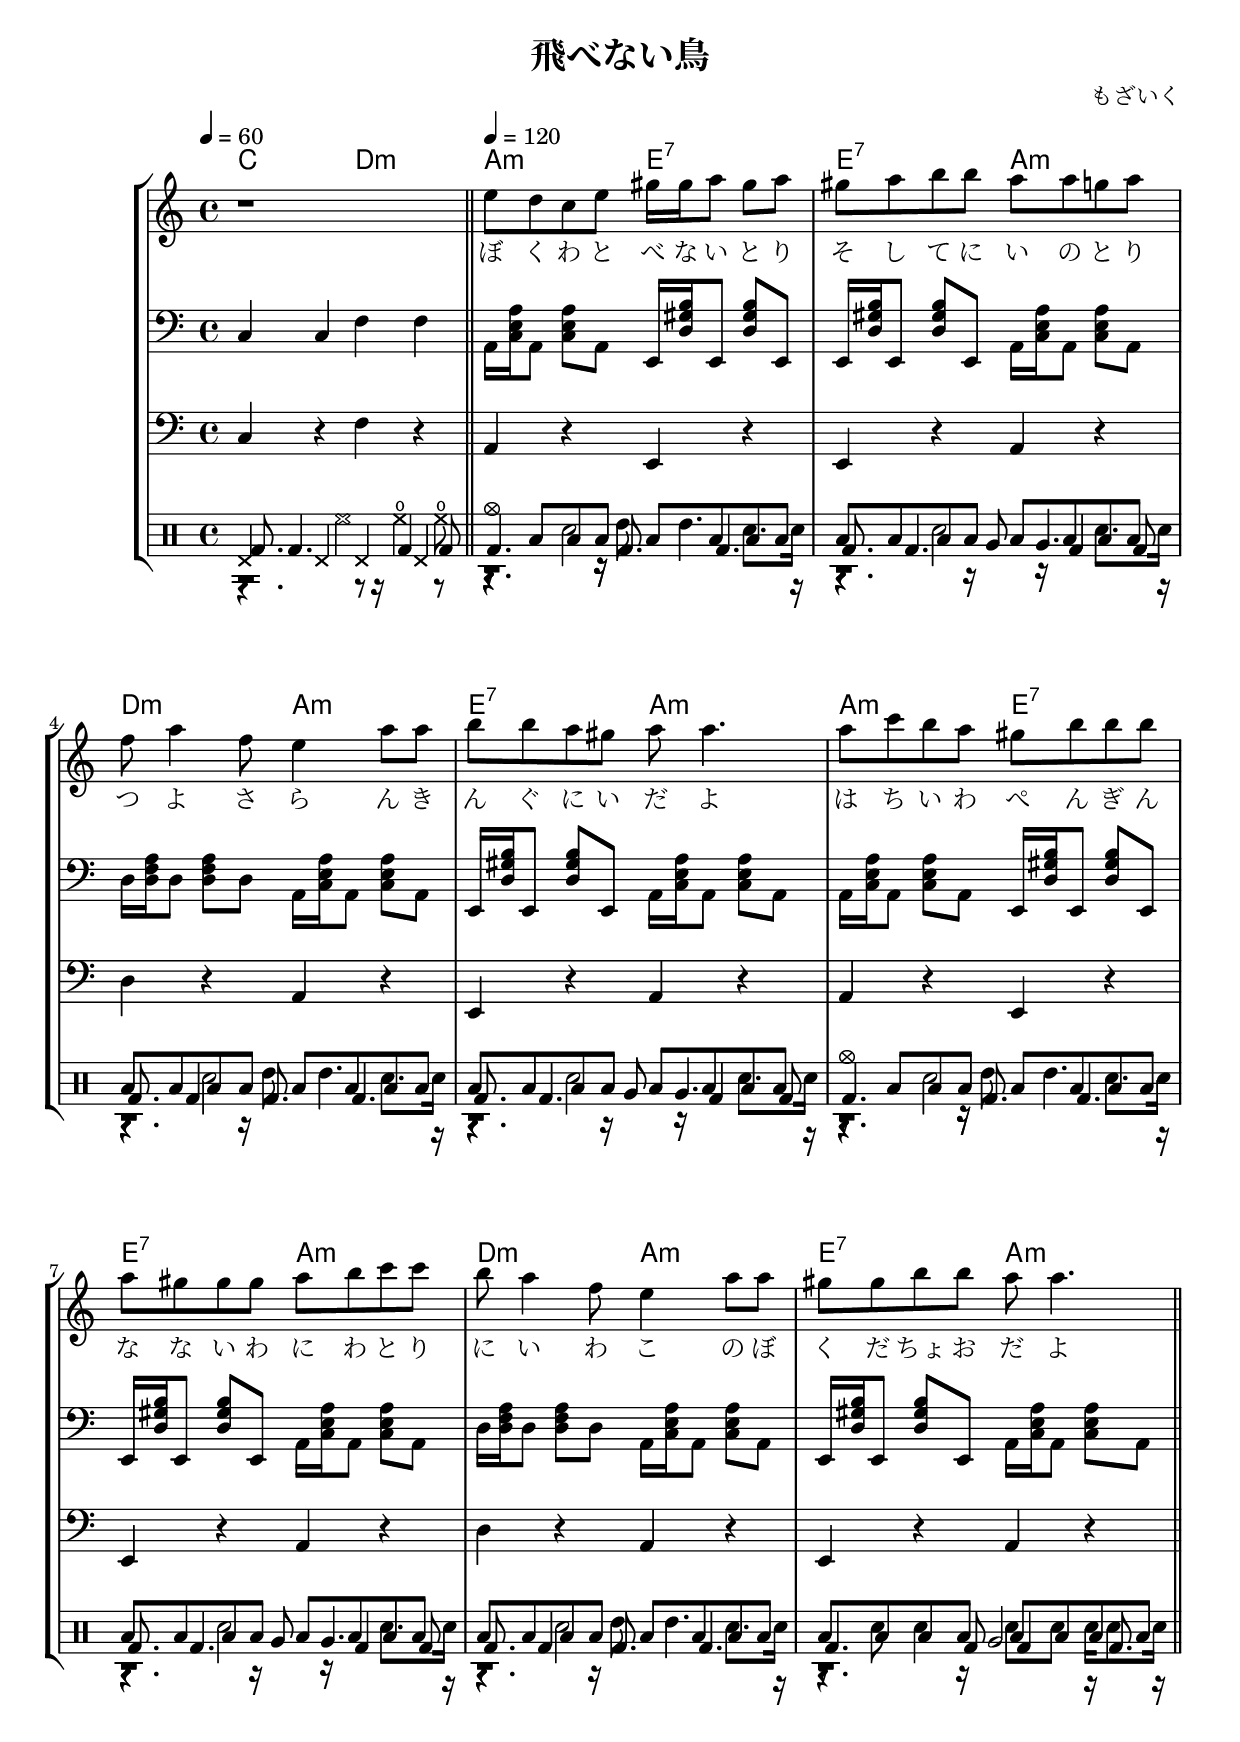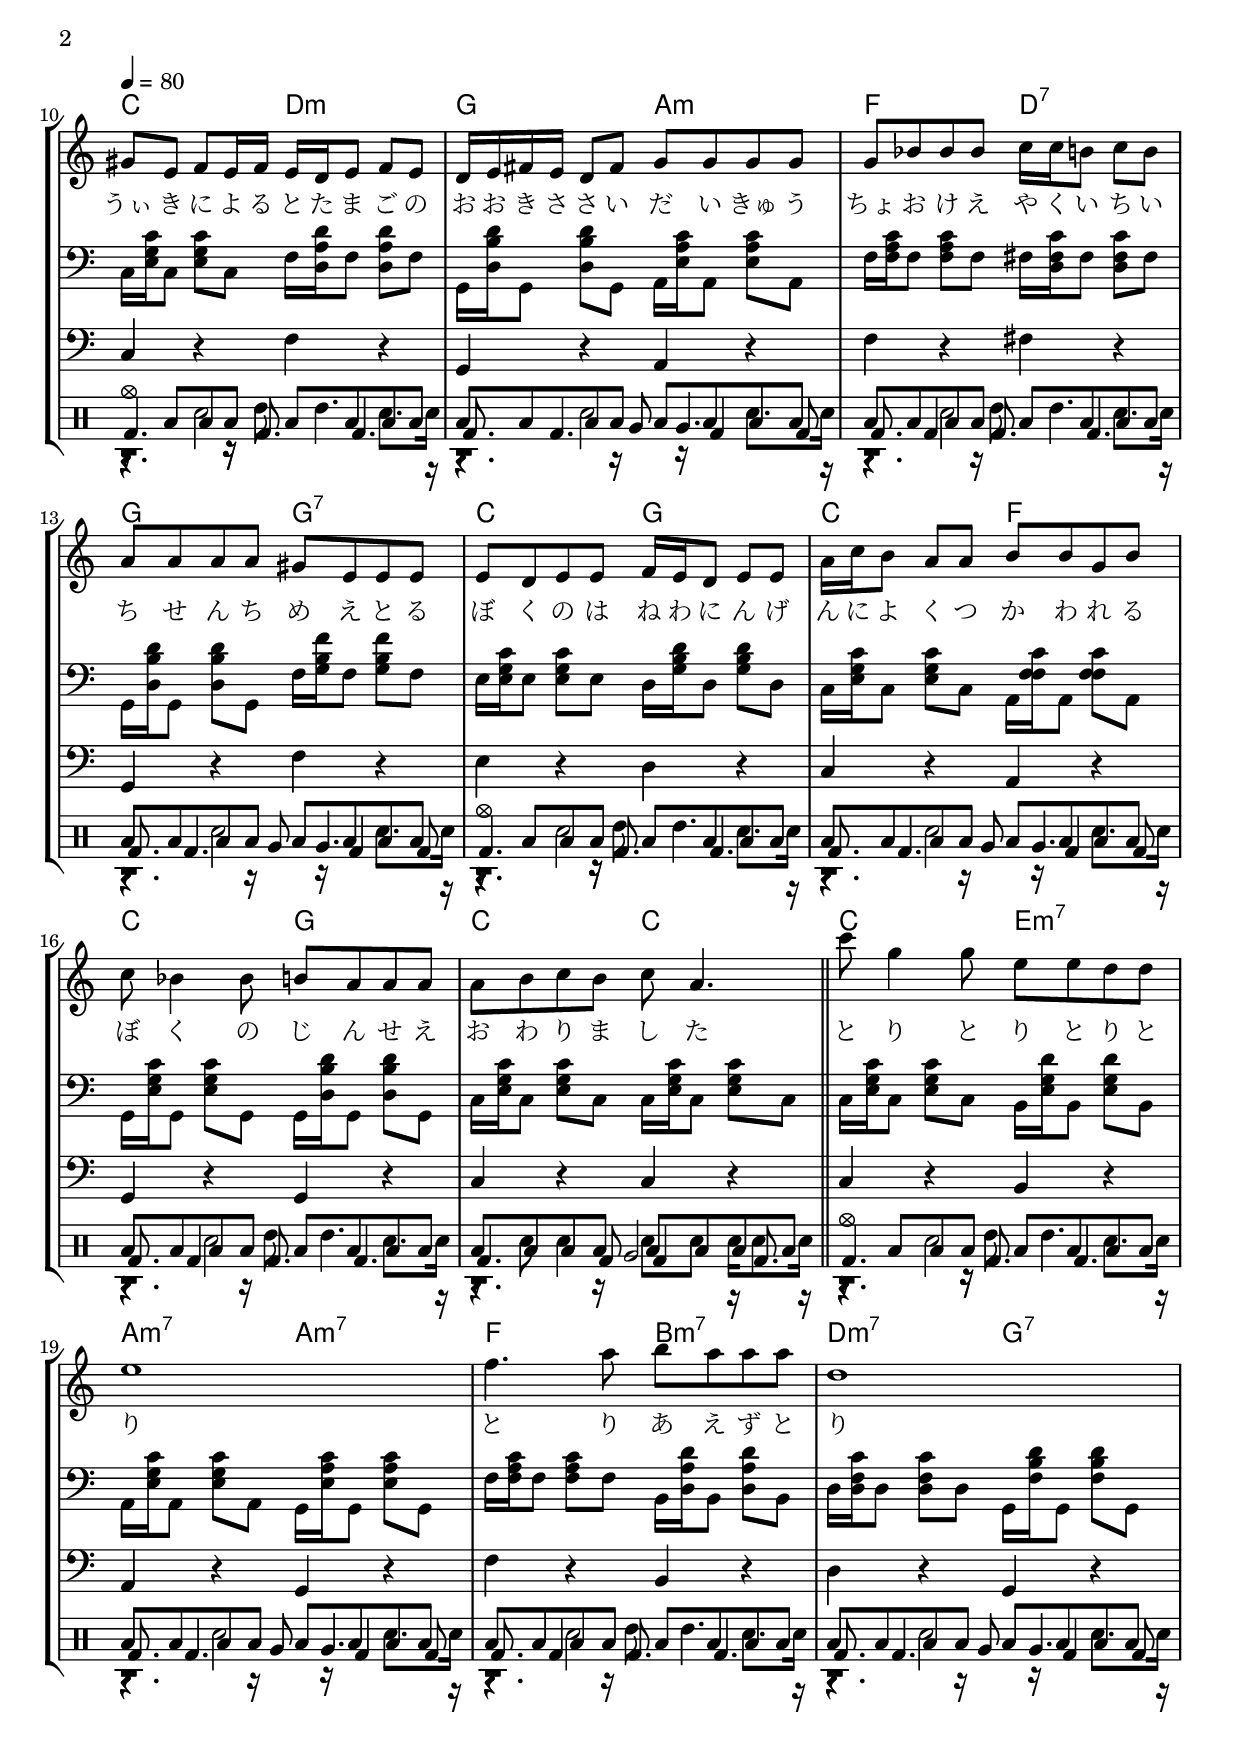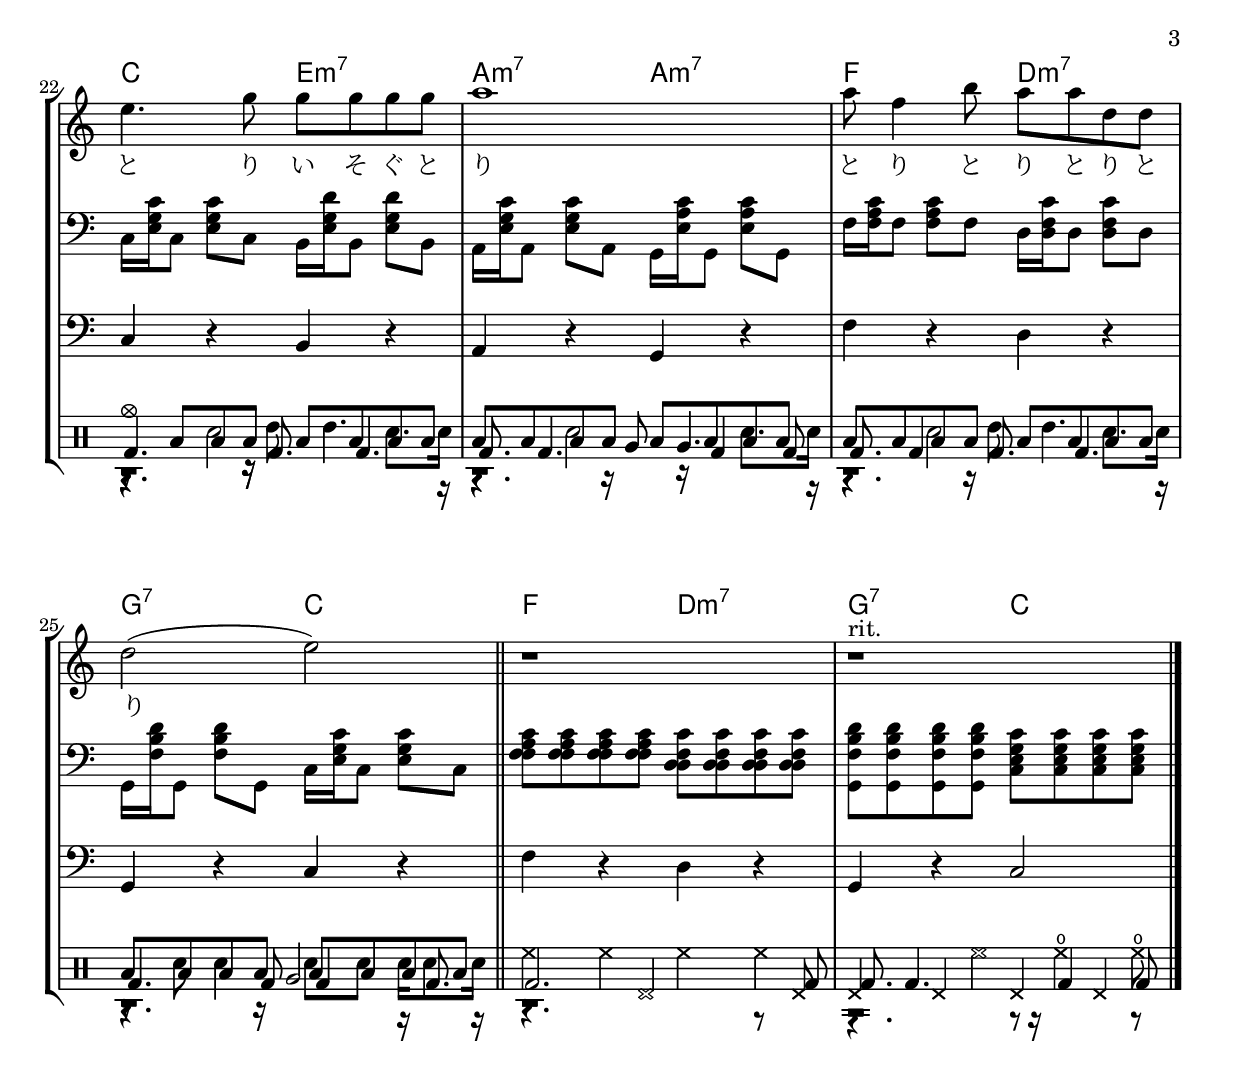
\version "2.12.1"

\header {
	title = \markup {飛べない鳥}
	composer = \markup \center-column {もざいく}
}

harmony = \chordmode {
	c2 d:m 

	a:m e:7 e:7 a:m d:m a:m e:7 a:m a:m e:7 e:7 a:m d:m a:m e:7 a:m 

	c d:m g a:m f d:7 g g:7 c g c f c g c c 

	c e:min7 a:min7 a:min7 f b:min7 d:min7 g:7 c e:min7 a:min7 a:min7 f d:min7 g:7 c 

	f d:min7 g:7 c 
}

melody = {
	\key c \major
	\tempo 4 = 60
	r1   
	\set Staff.midiInstrument = #"mmi0.34"
		\tempo 4 = 120
 e''8  d''8  c''8  e''8  gis''16  gis''16  a''8  gis''8  a''8 
	gis''8  a''8  b''8  b''8  a''8  a''8  g''8  a''8 
	f''8  a''4  f''8  e''4  a''8  a''8 
	b''8  b''8  a''8  gis''8  a''8  a''4. 
	a''8  c'''8  b''8  a''8  gis''8  b''8  b''8  b''8 
	a''8  gis''8  gis''8  gis''8  a''8  b''8  c'''8  c'''8 
	b''8  a''4  f''8  e''4  a''8  a''8 
	gis''8  gis''8  b''8  b''8  a''8  a''4.
	\set Staff.midiInstrument = #"mmi0.34"
		\tempo 4 = 80
 gis'8  e'8  f'8  e'16  f'16  e'16  d'16  e'8  f'8  e'8 
	d'16  e'16  fis'16  e'16  d'8  fis'8  g'8  g'8  g'8  g'8 
	g'8  bes'8  bes'8  bes'8  c''16  c''16  b'8  c''8  b'8 
	a'8  a'8  a'8  a'8  gis'8  e'8  e'8  e'8 
	e'8  d'8  e'8  e'8  f'16  e'16  d'8  e'8  e'8 
	a'16  c''16  b'8  a'8  a'8  b'8  b'8  g'8  b'8 
	c''8  bes'4  bes'8  b'8  a'8  a'8  a'8 
	a'8  b'8  c''8  b'8  c''8  a'4.
	\set Staff.midiInstrument = #"fss0.5"
	 c'''8  g''4  g''8  e''8  e''8  d''8  d''8 
	e''1 
	f''4.  a''8  b''8  a''8  a''8  a''8 
	d''1 
	e''4.  g''8  g''8  g''8  g''8  g''8 
	a''1 
	a''8  f''4  b''8  a''8  a''8  d''8  d''8 
	d''2  (e''2)
	r1 | r1^"rit." \bar "|."
}

words = \lyricmode {
	
	ぼ  く  わ  と  べ  な  い  と  り  そ  し  て  に  い  の  と  り  つ  よ  さ  ら  ん  き  ん  ぐ  に  い  だ  よ  は  ち  い  わ  ぺ  ん  ぎ  ん  な  な  い  わ  に  わ  と  り  に  い  わ  こ  の  ぼ  く  だ  ちょ  お  だ  よ  
	うぃ  き  に  よ  る  と  た  ま  ご  の  お  お  き  さ  さ  い  だ  い  きゅ  う  ちょ  お  け  え  や  く  い  ち  い  ち  せ  ん  ち  め  え  と  る  ぼ  く  の  は  ね  わ  に  ん  げ  ん  に  よ  く  つ  か  わ  れ  る  ぼ  く  の  じ  ん  せ  え  お  わ  り  ま  し  た  
	と  り  と  り  と  り  と  り  と  り  あ  え  ず  と  り  と  り  い  そ  ぐ  と  り  と  り  と  り  と  り  と  り  
	
}

tempochange = {
	\tempo 4 = 60
	r1 \bar "||"
	\tempo 4 = 120
	r1 | r1 | r1 | r1 | r1 | r1 | r1 | r1 \bar "||"
	\tempo 4 = 80
	r1 | r1 | r1 | r1 | r1 | r1 | r1 | r1 \bar "||"
	\tempo 4 = 80
	r1 | r1 | r1 | r1 | r1 | r1 | r1 | r1 \bar "||"
	\tempo 4 = 80
	r1 | \tempo 4 = 60 r2 \tempo 4 = 53 r2 \bar "|."
}

mainacc = {
	\clef bass
	\set Staff.midiInstrument = #"Gunshot"
	\key c \major
	\tempo 4 = 60
	c4 c4
	f4 f4
	\bar "||"

	\set Staff.midiInstrument = #"orchestral strings"
	\tempo 4 = 120
	a,16 <c e a>16 a,8 <c e a>8 a,8
	e,16 <d gis b>16 e,8 <d gis b>8 e,8
	e,16 <d gis b>16 e,8 <d gis b>8 e,8
	a,16 <c e a>16 a,8 <c e a>8 a,8
	d16 <d f a>16 d8 <d f a>8 d8
	a,16 <c e a>16 a,8 <c e a>8 a,8
	e,16 <d gis b>16 e,8 <d gis b>8 e,8
	a,16 <c e a>16 a,8 <c e a>8 a,8
	a,16 <c e a>16 a,8 <c e a>8 a,8
	e,16 <d gis b>16 e,8 <d gis b>8 e,8
	e,16 <d gis b>16 e,8 <d gis b>8 e,8
	a,16 <c e a>16 a,8 <c e a>8 a,8
	d16 <d f a>16 d8 <d f a>8 d8
	a,16 <c e a>16 a,8 <c e a>8 a,8
	e,16 <d gis b>16 e,8 <d gis b>8 e,8
	a,16 <c e a>16 a,8 <c e a>8 a,8
	\bar "||"

	\set Staff.midiInstrument = #"FX 1 (rain)"
	\tempo 4 = 80
	c16 <e g c'>16 c8 <e g c'>8 c8
	f16 <d a d'>16 f8 <d a d'>8 f8
	g,16 <d b d'>16 g,8 <d b d'>8 g,8
	a,16 <e a c'>16 a,8 <e a c'>8 a,8
	f16 <f a c'>16 f8 <f a c'>8 f8
	fis16 <d fis c'>16 fis8 <d fis c'>8 fis8
	g,16 <d b d'>16 g,8 <d b d'>8 g,8
	f16 <g b f'>16 f8 <g b f'>8 f8
	e16 <e g c'>16 e8 <e g c'>8 e8
	d16 <g b d'>16 d8 <g b d'>8 d8
	c16 <e g c'>16 c8 <e g c'>8 c8
	a,16 <f f c'>16 a,8 <f f c'>8 a,8
	g,16 <e g c'>16 g,8 <e g c'>8 g,8
	g,16 <d b d'>16 g,8 <d b d'>8 g,8
	c16 <e g c'>16 c8 <e g c'>8 c8
	c16 <e g c'>16 c8 <e g c'>8 c8
	\bar "||"

	\set Staff.midiInstrument = #"FX 1 (rain)"
	c16 <e g c'>16 c8 <e g c'>8 c8
	b,16 <e g d'>16 b,8 <e g d'>8 b,8
	a,16 <e g c'>16 a,8 <e g c'>8 a,8
	g,16 <e a c'>16 g,8 <e a c'>8 g,8
	f16 <f a c'>16 f8 <f a c'>8 f8
	b,16 <d a d'>16 b,8 <d a d'>8 b,8
	d16 <d f c'>16 d8 <d f c'>8 d8
	g,16 <f b d'>16 g,8 <f b d'>8 g,8
	c16 <e g c'>16 c8 <e g c'>8 c8
	b,16 <e g d'>16 b,8 <e g d'>8 b,8
	a,16 <e g c'>16 a,8 <e g c'>8 a,8
	g,16 <e a c'>16 g,8 <e a c'>8 g,8
	f16 <f a c'>16 f8 <f a c'>8 f8
	d16 <d f c'>16 d8 <d f c'>8 d8
	g,16 <f b d'>16 g,8 <f b d'>8 g,8
	c16 <e g c'>16 c8 <e g c'>8 c8
	\bar "||"

	\set Staff.midiInstrument = #"Choir Aahs"
	<f f a c'>8 <f f a c'>8 <f f a c'>8 <f f a c'>8
	<d d f c'>8 <d d f c'>8 <d d f c'>8 <d d f c'>8
	<g, f b d'>8 <g, f b d'>8 <g, f b d'>8 <g, f b d'>8
	<c e g c'>8 <c e g c'>8 <c e g c'>8 <c e g c'>8
	\bar "|."
}

subacc = {
	\clef bass
	\set Staff.midiInstrument = #"Whistle"
	\key c \major
	\tempo 4 = 60
	c4 r4
	f4 r4
	\bar "||"

	\set Staff.midiInstrument = #"Acoustic grand"
	\tempo 4 = 120
	a,4 r4
	e,4 r4
	e,4 r4
	a,4 r4
	d4 r4
	a,4 r4
	e,4 r4
	a,4 r4
	a,4 r4
	e,4 r4
	e,4 r4
	a,4 r4
	d4 r4
	a,4 r4
	e,4 r4
	a,4 r4
	\bar "||"

	\set Staff.midiInstrument = #"Lead 3 (calliope)"
	\tempo 4 = 80
	c4 r4
	f4 r4
	g,4 r4
	a,4 r4
	f4 r4
	fis4 r4
	g,4 r4
	f4 r4
	e4 r4
	d4 r4
	c4 r4
	a,4 r4
	g,4 r4
	g,4 r4
	c4 r4
	c4 r4
	\bar "||"

	\set Staff.midiInstrument = #"Lead 3 (calliope)"
	c4 r4
	b,4 r4
	a,4 r4
	g,4 r4
	f4 r4
	b,4 r4
	d4 r4
	g,4 r4
	c4 r4
	b,4 r4
	a,4 r4
	g,4 r4
	f4 r4
	d4 r4
	g,4 r4
	c4 r4
	\bar "||"

	\set Staff.midiInstrument = #"Gunshot"
	f4 r4
	d4 r4
	g,4 r4
	c2
	\bar "|."
}

percA = {
	\drummode {
	r2 r8 hho4 hho8  \bar "||"
	r4 sn2 sn8. sn16  |r4 sn2 sn8. sn16  |r4 sn2 sn8. sn16  |r4 sn2 sn8. sn16  |r4 sn2 sn8. sn16  |r4 sn2 sn8. sn16  |r4 sn2 sn8. sn16  |r8 sn8 sn4 sn8 sn8 sn16 sn8 sn16  \bar "||"
	r4 sn2 sn8. sn16  |r4 sn2 sn8. sn16  |r4 sn2 sn8. sn16  |r4 sn2 sn8. sn16  |r4 sn2 sn8. sn16  |r4 sn2 sn8. sn16  |r4 sn2 sn8. sn16  |r8 sn8 sn4 sn8 sn8 sn16 sn8 sn16  \bar "||"
	r4 sn2 sn8. sn16  |r4 sn2 sn8. sn16  |r4 sn2 sn8. sn16  |r4 sn2 sn8. sn16  |r4 sn2 sn8. sn16  |r4 sn2 sn8. sn16  |r4 sn2 sn8. sn16  |r8 sn8 sn4 sn8 sn8 sn16 sn8 sn16  \bar "||"
	r1  |r2 r8 hho4 hho8  \bar "|."
	}
}

percB = {
	\drummode {
	hhp4 hhp4 hhp4 hhp4  \bar "||"
	r4. r16 tommh8 tommh4. r16  |r1  |r4. r16 tommh8 tommh4. r16  |r1  |r4. r16 tommh8 tommh4. r16  |r1  |r4. r16 tommh8 tommh4. r16  |r1  \bar "||"
	r4. r16 tommh8 tommh4. r16  |r1  |r4. r16 tommh8 tommh4. r16  |r1  |r4. r16 tommh8 tommh4. r16  |r1  |r4. r16 tommh8 tommh4. r16  |r1  \bar "||"
	r4. r16 tommh8 tommh4. r16  |r1  |r4. r16 tommh8 tommh4. r16  |r1  |r4. r16 tommh8 tommh4. r16  |r1  |r4. r16 tommh8 tommh4. r16  |r1  \bar "||"
	r4. hhp2 hhp8  |hhp4 hhp4 hhp4 hhp4  \bar "|."
	}
}

percC = {
	\drummode {
	r4. hh2 r8  \bar "||"
	r8 toml8 toml8 toml8 toml8 toml8 toml8 toml8  |toml8 toml8 toml8 toml8 toml8 toml8 toml8 toml8  |toml8 toml8 toml8 toml8 toml8 toml8 toml8 toml8  |toml8 toml8 toml8 toml8 toml8 toml8 toml8 toml8  |r8 toml8 toml8 toml8 toml8 toml8 toml8 toml8  |toml8 toml8 toml8 toml8 toml8 toml8 toml8 toml8  |toml8 toml8 toml8 toml8 toml8 toml8 toml8 toml8  |toml8 toml8 toml8 toml8 toml8 toml8 toml8 toml8  \bar "||"
	r8 toml8 toml8 toml8 toml8 toml8 toml8 toml8  |toml8 toml8 toml8 toml8 toml8 toml8 toml8 toml8  |toml8 toml8 toml8 toml8 toml8 toml8 toml8 toml8  |toml8 toml8 toml8 toml8 toml8 toml8 toml8 toml8  |r8 toml8 toml8 toml8 toml8 toml8 toml8 toml8  |toml8 toml8 toml8 toml8 toml8 toml8 toml8 toml8  |toml8 toml8 toml8 toml8 toml8 toml8 toml8 toml8  |toml8 toml8 toml8 toml8 toml8 toml8 toml8 toml8  \bar "||"
	r8 toml8 toml8 toml8 toml8 toml8 toml8 toml8  |toml8 toml8 toml8 toml8 toml8 toml8 toml8 toml8  |toml8 toml8 toml8 toml8 toml8 toml8 toml8 toml8  |toml8 toml8 toml8 toml8 toml8 toml8 toml8 toml8  |r8 toml8 toml8 toml8 toml8 toml8 toml8 toml8  |toml8 toml8 toml8 toml8 toml8 toml8 toml8 toml8  |toml8 toml8 toml8 toml8 toml8 toml8 toml8 toml8  |toml8 toml8 toml8 toml8 toml8 toml8 toml8 toml8  \bar "||"
	hh4 hh4 hh4 hh4  |r4. hh2 r8  \bar "|."
	}
}

percD = {
	\drummode {
	bd8. bd4. r16 bd4 bd8  \bar "||"
	r1  |r4. r16 tomfh8 tomfh4. r16  |r1  |r4. r16 tomfh8 tomfh4. r16  |r1  |r4. r16 tomfh8 tomfh4. r16  |r1  |r4. r16 tomfh2 r16  \bar "||"
	r1  |r4. r16 tomfh8 tomfh4. r16  |r1  |r4. r16 tomfh8 tomfh4. r16  |r1  |r4. r16 tomfh8 tomfh4. r16  |r1  |r4. r16 tomfh2 r16  \bar "||"
	r1  |r4. r16 tomfh8 tomfh4. r16  |r1  |r4. r16 tomfh8 tomfh4. r16  |r1  |r4. r16 tomfh8 tomfh4. r16  |r1  |r4. r16 tomfh2 r16  \bar "||"
	bd2. r8 bd8  |bd8. bd4. r16 bd4 bd8  \bar "|."
	}
}

percE = {
	\drummode {
	r1 \bar "||"
	bd4. r16 bd8. bd4.  |bd8. bd4. r16 bd4 bd8  |bd8. bd4 bd8. bd4.  |bd8. bd4. r16 bd4 bd8  |bd4. r16 bd8. bd4.  |bd8. bd4. r16 bd4 bd8  |bd8. bd4 bd8. bd4.  |bd4. bd8 bd4 r16 bd8.  \bar "||"
	bd4. r16 bd8. bd4.  |bd8. bd4. r16 bd4 bd8  |bd8. bd4 bd8. bd4.  |bd8. bd4. r16 bd4 bd8  |bd4. r16 bd8. bd4.  |bd8. bd4. r16 bd4 bd8  |bd8. bd4 bd8. bd4.  |bd4. bd8 bd4 r16 bd8.  \bar "||"
	bd4. r16 bd8. bd4.  |bd8. bd4. r16 bd4 bd8  |bd8. bd4 bd8. bd4.  |bd8. bd4. r16 bd4 bd8  |bd4. r16 bd8. bd4.  |bd8. bd4. r16 bd4 bd8  |bd8. bd4 bd8. bd4.  |bd4. bd8 bd4 r16 bd8.  \bar "||"
	r1 | r1 \bar "|."
	}
}

percF = {
	\drummode {
	r1 \bar "||"
	cymc1  |r1 |r1 |r1 |cymc1  |r1 |r1 |r1 \bar "||"
	cymc1  |r1 |r1 |r1 |cymc1  |r1 |r1 |r1 \bar "||"
	cymc1  |r1 |r1 |r1 |cymc1  |r1 |r1 |r1 \bar "||"
	r1 | r1 \bar "|."
	}
}

\score {
	<<
		\new StaffGroup <<
			\new ChordNames {\harmony}
			\new Voice = "melody" {\melody}
			\new Lyrics \lyricsto "melody" \words
			\new Staff = "mainacc" {\mainacc}
			\new Staff = "subacc" {\subacc}
			\new DrumStaff <<
				\new DrumVoice {\percA}
				\new DrumVoice {\percB}
				\new DrumVoice {\percC}
				\new DrumVoice {\percD}
				\new DrumVoice {\percE}
				\new DrumVoice {\percF}
			>>
		>>
	>>
	\layout { }
}
